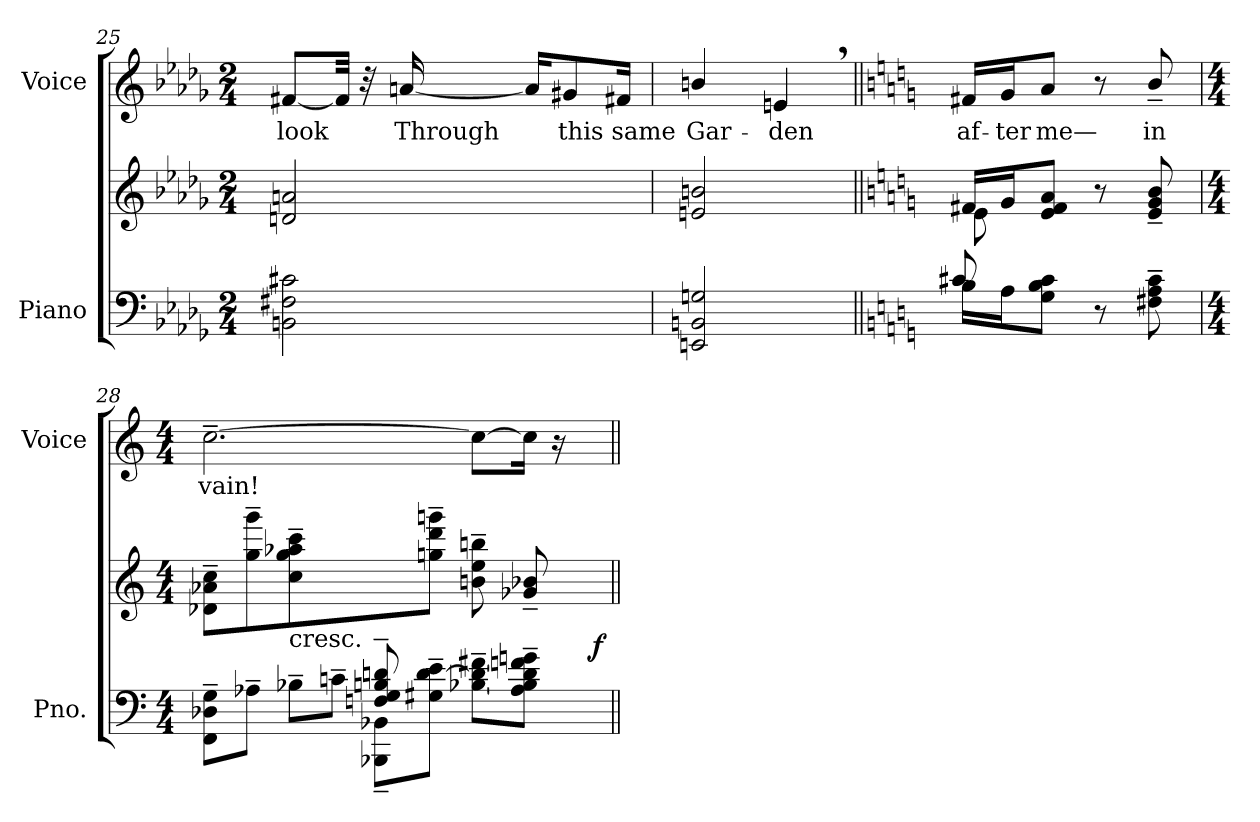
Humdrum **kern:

**kern	**kern	**dynam	**kern	**text
*part2	*part2	*part2	*part1	*part1
*staff3	*staff2	*staff2/3	*staff1	*staff1
*I"Piano	*	*	*I"Voice	*
*I'Pno.	*	*	*I'Voice	*
!!LO:PB:g=z
*clefF4	*clefG2	*	*clefG2	*
*k[b-e-a-d-g-]	*k[b-e-a-d-g-]	*	*k[b-e-a-d-g-]	*
*D-:	*D-:	*	*D-:	*
*M2/4	*M2/4	*	*M2/4	*
=25	=25	=25	=25	=25
!	!	!	!	!LO:LY:b:color=#000000
2BBni\ 2F#Xi 2c#Xi	2dni/ 2ani	.	[<8f#Xi/L	look
.	.	.	32f#i/Jkk]	.
.	.	.	32r	.
!	!	!	!	!LO:LY:b:color=#000000
.	.	.	[<16ani/	Through
.	.	.	16ai/KL]	.
!	!	!	!	!LO:LY:b:color=#000000
.	.	.	8g#Xi/	this
!	!	!	!	!LO:LY:b:color=#000000
.	.	.	16f#Xi/Jk	same
=26	=26	=26	=26	=26
!	!	!	!	!LO:LY:b:color=#000000
2EEni/ 2BBni 2Gni	2eni/ 2bni	.	4bni/	Gar-
!	!	!	!	!LO:LY:b:color=#000000
.	.	.	4en,i/	-den
=27||	=27||	=27||	=27||	=27||
*k[]	*k[]	*	*k[]	*
*^	*^	*	*	*
!	!	!	!	!	!	!LO:LY:b:color=#000000
16Bi\LL	8c#Xi/	16f#Xi/LL	8ei\	.	16f#Xi/LL	af-
!	!	!	!	!	!	!LO:LY:b:color=#000000
16Ai\J	.	16gi/J	.	.	16gi/J	-ter
!	!	!	!	!	!	!LO:LY:b:color=#000000
8Gi\ 8Bi 8c#iJ	4.ryy	8ei/ 8f#i 8aiJ	4.ryy	.	8ai/J	me—
8r	.	8r	.	.	8r	.
!	!	!	!	!	!	!LO:LY:b:color=#000000
8F#Xi\~ 8Ai~ 8c#i~	.	8ei/~ 8gi~ 8bi~	.	.	8b~i/	in
!!LO:LB:g=z
=28	=28	=28	=28	=28	=28	=28
*M4/4	*	*M4/4	*	*	*M4/4	*
!	!	!	!	!	!	!LO:LY:b:color=#000000
2ryy	8FFi\~ 8D-Xi~ 8Gi~L	8d-Xi\~ 8a-Xi~ 8cci~L	2ryy	.	[>2.cc~i\	vain!
.	8A-X~i\J	8ggi\~ 8gggi~J	.	.	.	.
!	!	!LO:TX:b:t=cresc.	!	!	!	!
.	8B-X~i\L	4cci\~ 4ggi~ 4aa-Xi~ 4ccci~	.	.	.	.
.	8cn~i\J	.	.	.	.	.
8Fni/~ 8Gi~ 8Bni~ 8dni~L	8BBB-Xi\~ 8BB-Xi~L	8ryy	4ryy	.	.	.
4.ryy	8G#Xi\~ [<8di~ 8ei~J	8ggni\~ 8dddi~ 8gggni~J	.	.	.	.
.	[<8B-Xi\~ 8di_<~ 8f#Xi~L	8bni\~ 8eei~ 8bbni~	8ryy	.	8cci\L_>	.
.	8A-i\~ 8B-i]~ 8di]~ 8fni~ 8gni~J	8g-Xi/~ 8b-Xi~	16ryy	.	16cci\Jk]	.
.	.	.	32ryy	.	16r	.
.	.	.	64ryy	.	.	.
.	.	.	128...ryy	.	.	.
.	.	.	1024ryy	f	.	.
*v	*v	*	*	*	*	*
*	*v	*v	*	*	*
=||	=||	=||	=||	=||
*-	*-	*-	*-	*-
